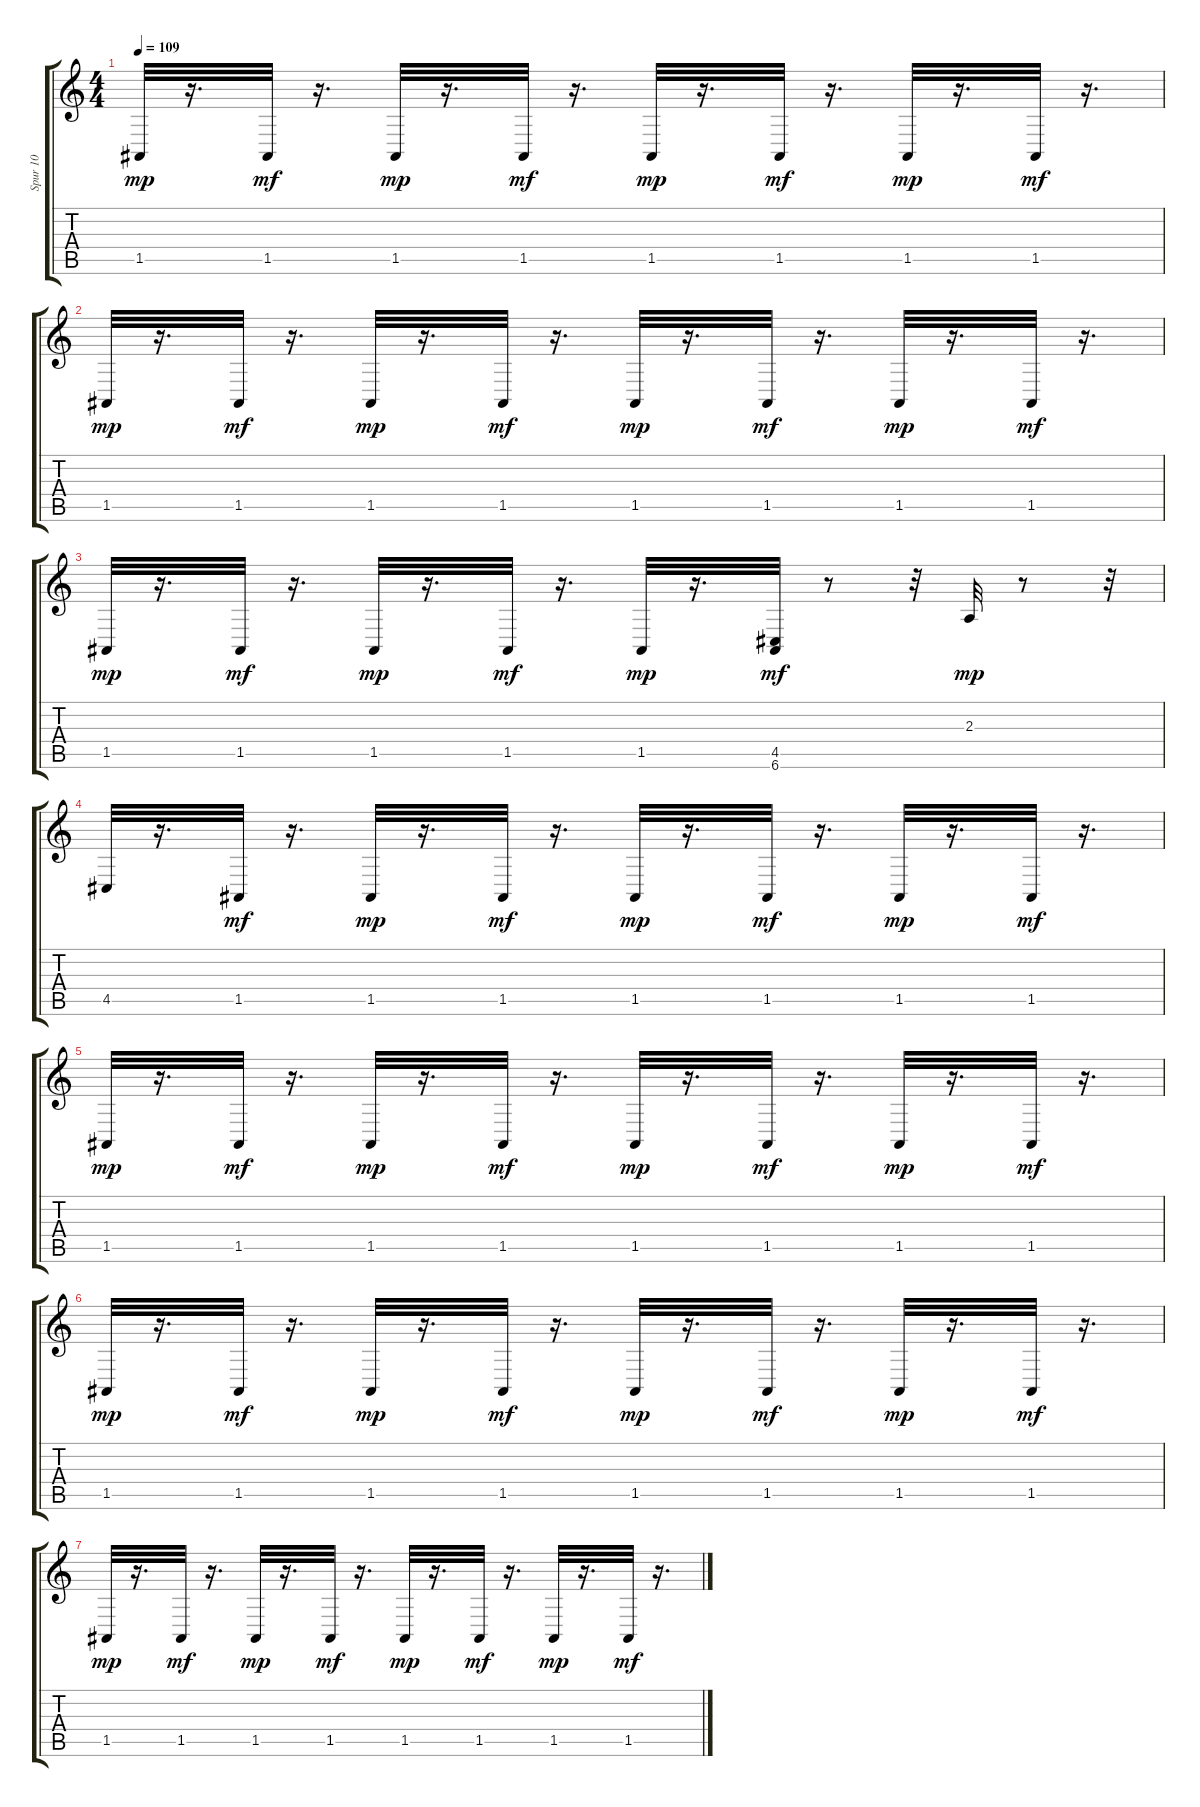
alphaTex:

\track ("Spur 10" "Spur 10") {instrument acousticgrandpiano}
\staff {score tabs}
\tuning (E4 B3 G3 D3 A2 E2) {hide}
\ts (4 4)
\tempo 109
\clef g2
\ks c
1.5.32{dy mp} r.16{d} 1.5.32{dy mf} r.16{d} 1.5.32{dy mp} r.16{d} 1.5.32{dy mf} r.16{d} 1.5.32{dy mp} r.16{d} 1.5.32{dy mf} r.16{d} 1.5.32{dy mp} r.16{d} 1.5.32{dy mf} r.16{d} |
1.5.32{dy mp} r.16{d} 1.5.32{dy mf} r.16{d} 1.5.32{dy mp} r.16{d} 1.5.32{dy mf} r.16{d} 1.5.32{dy mp} r.16{d} 1.5.32{dy mf} r.16{d} 1.5.32{dy mp} r.16{d} 1.5.32{dy mf} r.16{d} |
1.5.32{dy mp} r.16{d} 1.5.32{dy mf} r.16{d} 1.5.32{dy mp} r.16{d} 1.5.32{dy mf} r.16{d} 1.5.32{dy mp} r.16{d} (4.5 6.6).32{dy mf} r.8 r.32 2.3.32{dy mp} r.8 r.32 |
4.5.32 r.16{d} 1.5.32{dy mf} r.16{d} 1.5.32{dy mp} r.16{d} 1.5.32{dy mf} r.16{d} 1.5.32{dy mp} r.16{d} 1.5.32{dy mf} r.16{d} 1.5.32{dy mp} r.16{d} 1.5.32{dy mf} r.16{d} |
1.5.32{dy mp} r.16{d} 1.5.32{dy mf} r.16{d} 1.5.32{dy mp} r.16{d} 1.5.32{dy mf} r.16{d} 1.5.32{dy mp} r.16{d} 1.5.32{dy mf} r.16{d} 1.5.32{dy mp} r.16{d} 1.5.32{dy mf} r.16{d} |
1.5.32{dy mp} r.16{d} 1.5.32{dy mf} r.16{d} 1.5.32{dy mp} r.16{d} 1.5.32{dy mf} r.16{d} 1.5.32{dy mp} r.16{d} 1.5.32{dy mf} r.16{d} 1.5.32{dy mp} r.16{d} 1.5.32{dy mf} r.16{d} |
1.5.32{dy mp} r.16{d} 1.5.32{dy mf} r.16{d} 1.5.32{dy mp} r.16{d} 1.5.32{dy mf} r.16{d} 1.5.32{dy mp} r.16{d} 1.5.32{dy mf} r.16{d} 1.5.32{dy mp} r.16{d} 1.5.32{dy mf} r.16{d}
